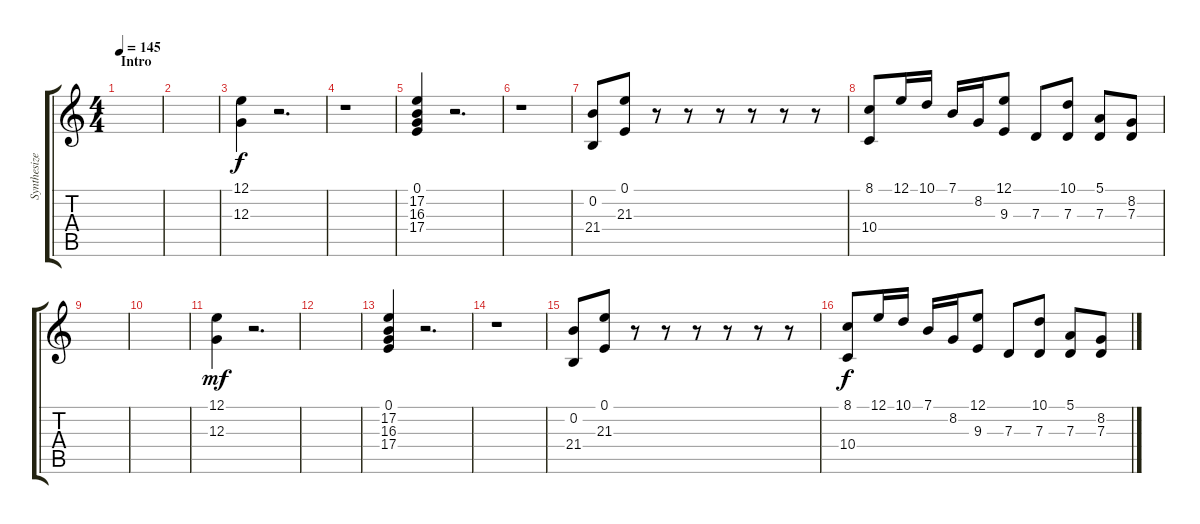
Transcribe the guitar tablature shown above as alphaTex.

\track ("Synthesizer" "Synthesize") {instrument lead6voice}
\staff {score tabs}
\tuning (E4 B3 G3 D3 A2 E2) {hide}
\ts (4 4)
\section ("" "Intro")
\tempo 145
\clef g2
\ks c
|
|
(12.1 12.3).4 r.2{d} |
r.1 |
(0.1 17.2 16.3 17.4).4 r.2{d} |
r.1 |
(0.2 21.4).8 (0.1 21.3).8 r.8 r.8 r.8 r.8 r.8 r.8 |
(8.1 10.4).8{dy f} 12.1.16 10.1.16 7.1.16 8.2.16 (12.1 9.3).8 7.3.8 (10.1 7.3).8 (5.1 7.3).8 (8.2 7.3).8 |
|
|
(12.1 12.3).4{dy mf} r.2{d} |
|
(0.1 17.2 16.3 17.4).4 r.2{d} |
r.1 |
(0.2 21.4).8 (0.1 21.3).8 r.8 r.8 r.8 r.8 r.8 r.8 |
(8.1 10.4).8{dy f} 12.1.16 10.1.16 7.1.16 8.2.16 (12.1 9.3).8 7.3.8 (10.1 7.3).8 (5.1 7.3).8 (8.2 7.3).8
